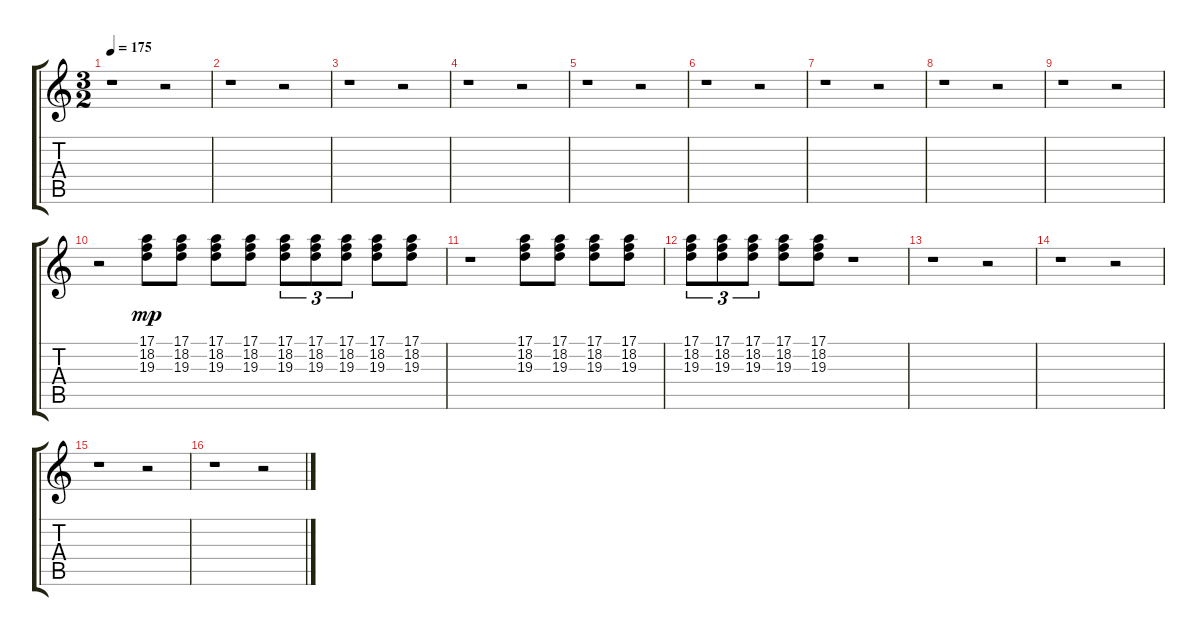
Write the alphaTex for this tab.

\track "" {instrument flute}
\staff {score tabs}
\tuning (E4 B3 G3 D3 A2 E2) {hide}
\ts (3 2)
\tempo 175
\clef g2
\ks c
r.1{dy f} r.2 |
r.1 r.2 |
r.1 r.2 |
r.1 r.2 |
r.1 r.2 |
r.1 r.2 |
r.1 r.2 |
r.1 r.2 |
r.1 r.2 |
r.2 (17.1 18.2 19.3).8{dy mp} (17.1 18.2 19.3).8 (17.1 18.2 19.3).8 (17.1 18.2 19.3).8 (17.1 18.2 19.3).8{tu (3 2)} (17.1 18.2 19.3).8{tu (3 2)} (17.1 18.2 19.3).8{tu (3 2)} (17.1 18.2 19.3).8 (17.1 18.2 19.3).8 |
r.1 (17.1 18.2 19.3).8 (17.1 18.2 19.3).8 (17.1 18.2 19.3).8 (17.1 18.2 19.3).8 |
(17.1 18.2 19.3).8{tu (3 2)} (17.1 18.2 19.3).8{tu (3 2)} (17.1 18.2 19.3).8{tu (3 2)} (17.1 18.2 19.3).8 (17.1 18.2 19.3).8 r.1 |
r.1 r.2 |
r.1 r.2 |
r.1 r.2 |
r.1 r.2
